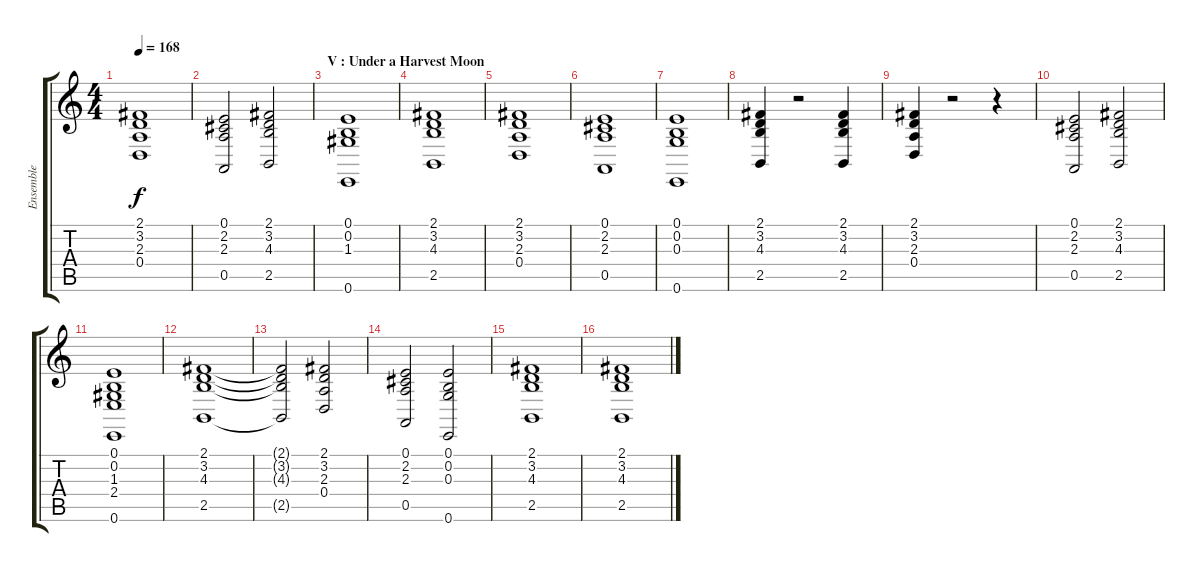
\track ("Ensemble" "Ensemble") {instrument stringensemble1}
\staff {score tabs}
\tuning (E4 B3 G3 D3 A2 E2) {hide}
\ts (4 4)
\tempo 168
\clef g2
\ks c
(2.1 3.2 2.3 0.4).1{dy f} |
(0.1 2.2 2.3 0.5).2 (2.1 3.2 4.3 2.5).2 |
\section ("" "V : Under a Harvest Moon")
(0.1 0.2 1.3 0.6).1 |
(2.1 3.2 4.3 2.5).1 |
(2.1 3.2 2.3 0.4).1 |
(0.1 2.2 2.3 0.5).1 |
(0.1 0.2 0.3 0.6).1 |
(2.1 3.2 4.3 2.5).4 r.2 (2.1 3.2 4.3 2.5).4 |
(2.1 3.2 2.3 0.4).4 r.2 r.4 |
(0.1 2.2 2.3 0.5).2 (2.1 3.2 4.3 2.5).2 |
(0.1 0.2 1.3 2.4 0.6).1 |
\section ("" "")
(2.1 3.2 4.3 2.5).1 |
(2.1{t} 3.2{t} 4.3{t} 2.5{t}).2 (2.1 3.2 2.3 0.4).2 |
(0.1 2.2 2.3 0.5).2 (0.1 0.2 0.3 0.6).2 |
(2.1 3.2 4.3 2.5).1 |
(2.1 3.2 4.3 2.5).1
